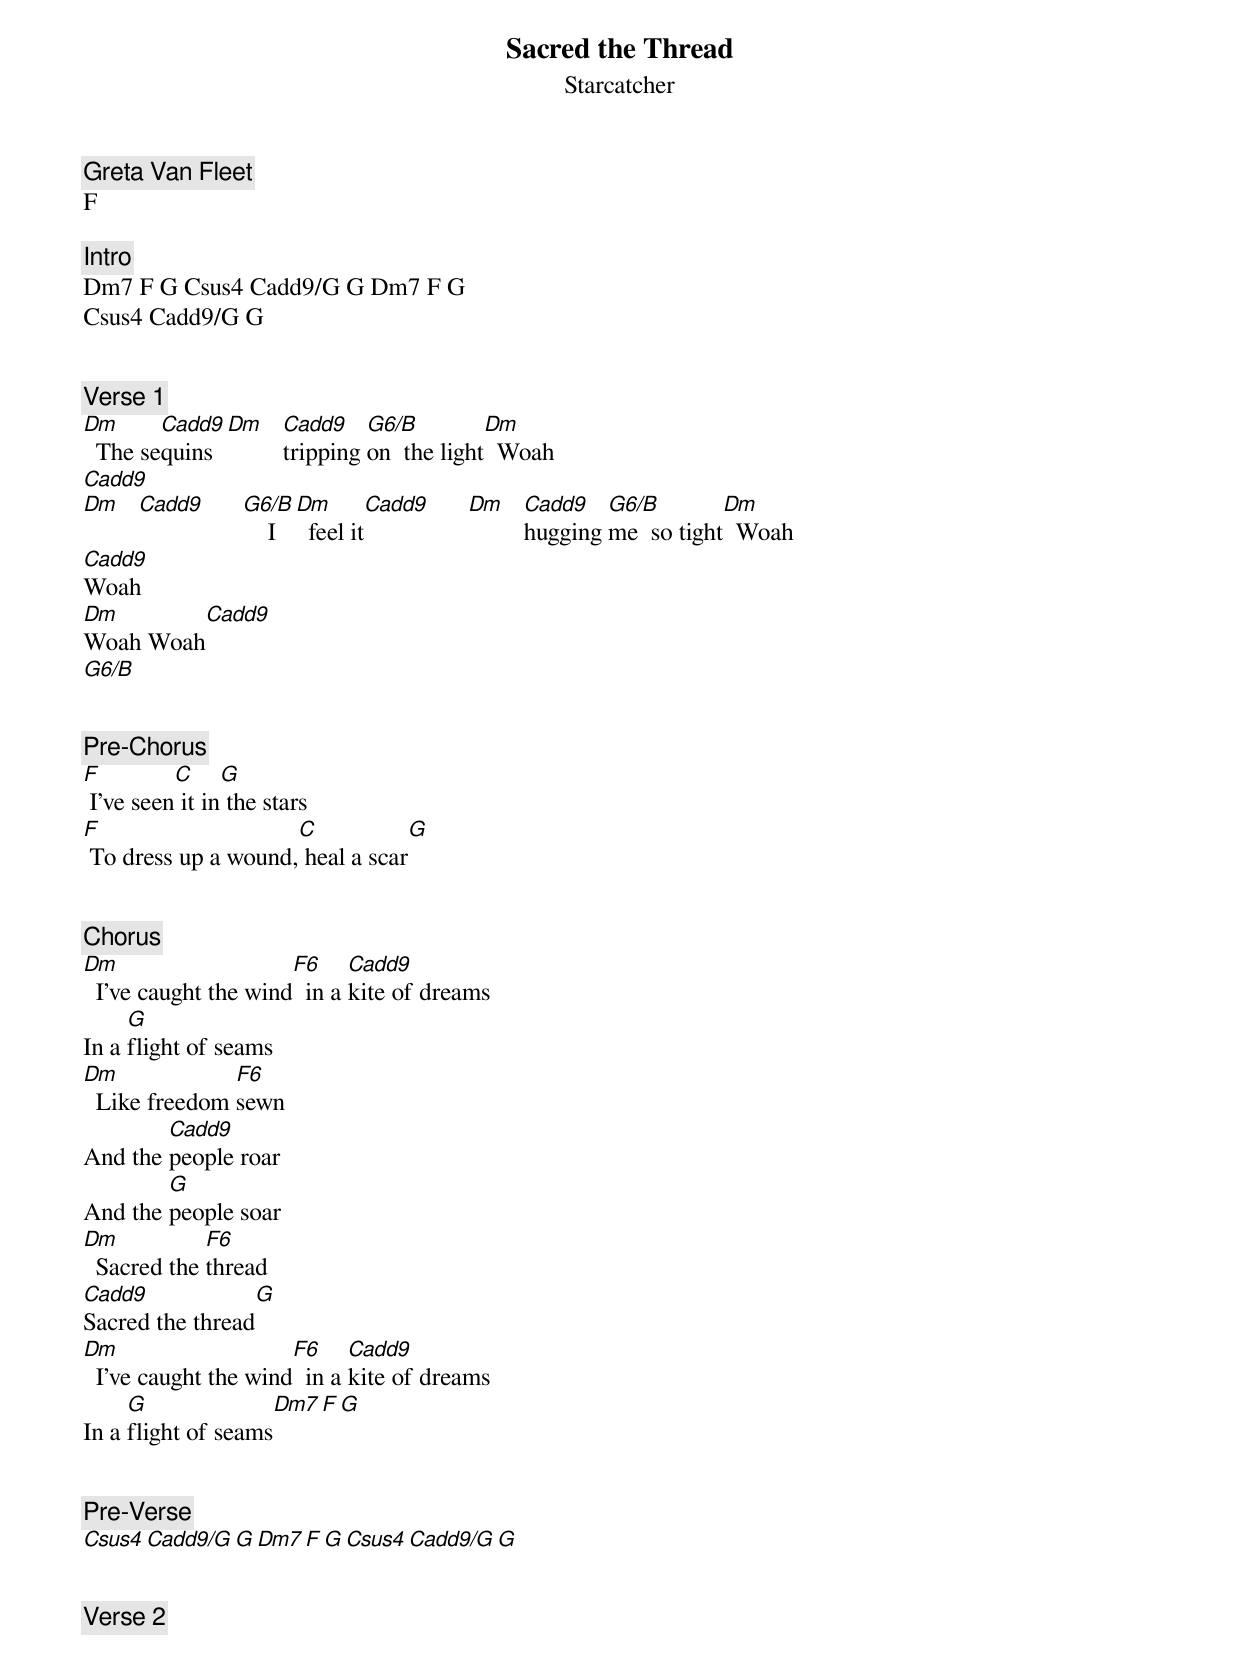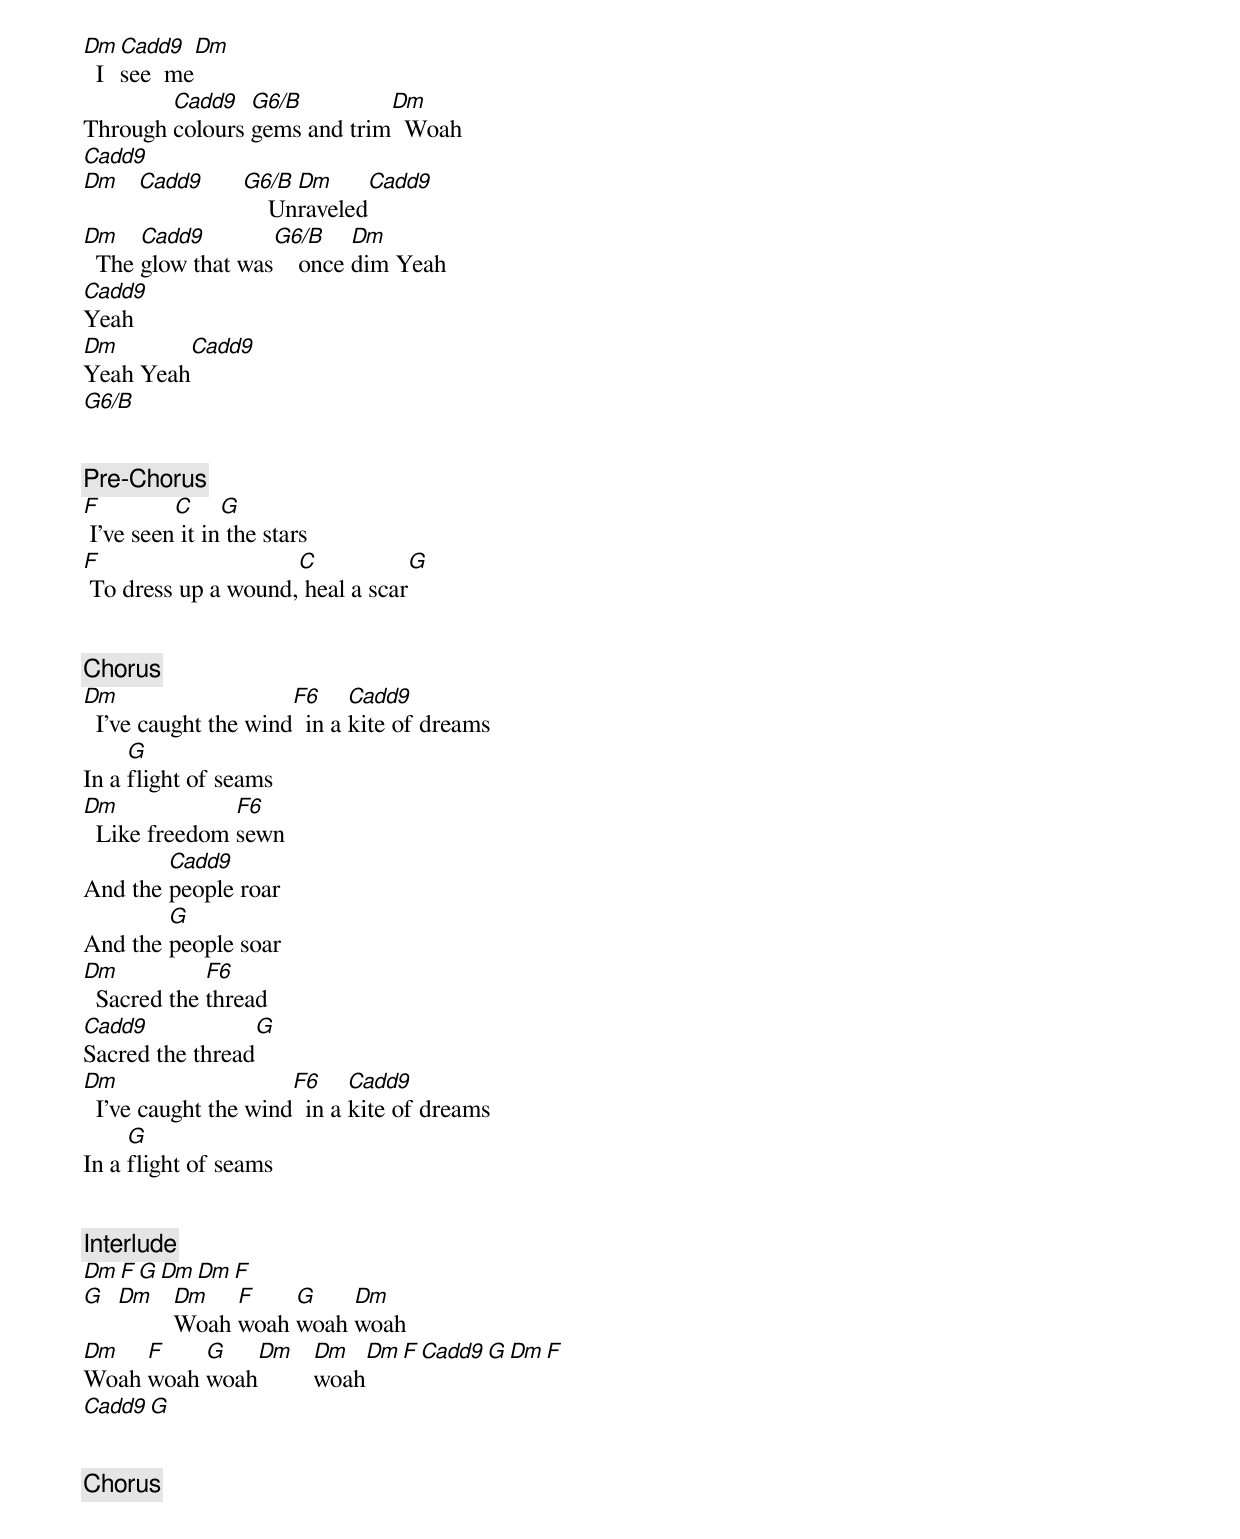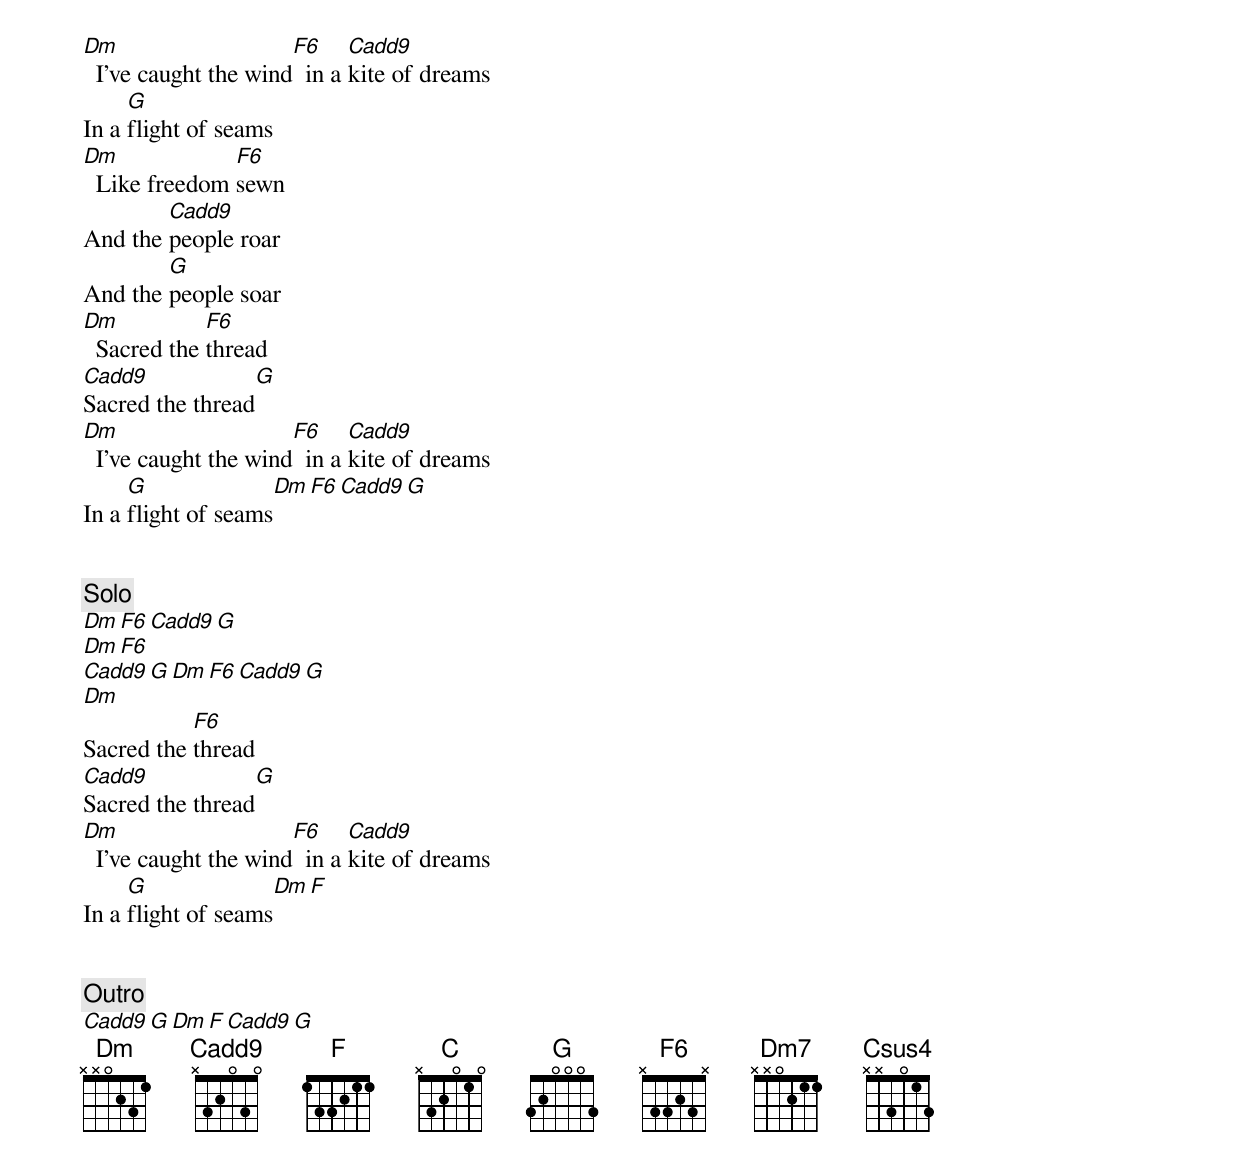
Sacred the Thread
Starcatcher
Greta Van Fleet
F

[Intro]
Dm7 F G Csus4 Cadd9/G G Dm7 F G
Csus4 Cadd9/G G


[Verse 1]
Dm      Cadd9 Dm Cadd9    G6/B         Dm
  The sequins    tripping on  the light  Woah
Cadd9
Dm Cadd9 G6/B Dm       Cadd9 Dm Cadd9   G6/B        Dm
             I  feel it         hugging me  so tight  Woah
Cadd9
Woah
Dm       Cadd9
Woah Woah
G6/B


[Pre-Chorus]
F         C     G
 I've seen it in the stars
F                    C           G
 To dress up a wound, heal a scar


[Chorus]
Dm                    F6     Cadd9
  I've caught the wind  in a kite of dreams
     G
In a flight of seams
Dm             F6
  Like freedom sewn
        Cadd9
And the people roar
        G
And the people soar
Dm           F6
  Sacred the thread
Cadd9            G
Sacred the thread
Dm                    F6     Cadd9
  I've caught the wind  in a kite of dreams
     G              Dm7 F G
In a flight of seams


[Pre-Verse]
Csus4 Cadd9/G G Dm7 F G Csus4 Cadd9/G G


[Verse 2]
Dm  Cadd9  Dm
  I see  me
        Cadd9   G6/B         Dm
Through colours gems and trim  Woah
Cadd9
Dm Cadd9 G6/B  Dm     Cadd9
             Unraveled
Dm    Cadd9        G6/B     Dm
  The glow that was    once dim Yeah
Cadd9
Yeah
Dm       Cadd9
Yeah Yeah
G6/B


[Pre-Chorus]
F         C     G
 I've seen it in the stars
F                    C           G
 To dress up a wound, heal a scar


[Chorus]
Dm                    F6     Cadd9
  I've caught the wind  in a kite of dreams
     G
In a flight of seams
Dm             F6
  Like freedom sewn
        Cadd9
And the people roar
        G
And the people soar
Dm           F6
  Sacred the thread
Cadd9            G
Sacred the thread
Dm                    F6     Cadd9
  I've caught the wind  in a kite of dreams
     G
In a flight of seams


[Interlude]
Dm F G Dm Dm F
G Dm Dm   F    G    Dm
     Woah woah woah woah
Dm   F    G   Dm Dm  Dm F Cadd9 G Dm F
Woah woah woah   woah
Cadd9 G


[Chorus]
Dm                    F6     Cadd9
  I've caught the wind  in a kite of dreams
     G
In a flight of seams
Dm             F6
  Like freedom sewn
        Cadd9
And the people roar
        G
And the people soar
Dm           F6
  Sacred the thread
Cadd9            G
Sacred the thread
Dm                    F6     Cadd9
  I've caught the wind  in a kite of dreams
     G              Dm F6 Cadd9 G
In a flight of seams


[Solo]
Dm F6 Cadd9 G
Dm F6
Cadd9 G Dm F6 Cadd9 G
Dm
           F6
Sacred the thread
Cadd9            G
Sacred the thread
Dm                    F6     Cadd9
  I've caught the wind  in a kite of dreams
     G              Dm F
In a flight of seams


[Outro]
Cadd9 G Dm F Cadd9 G
